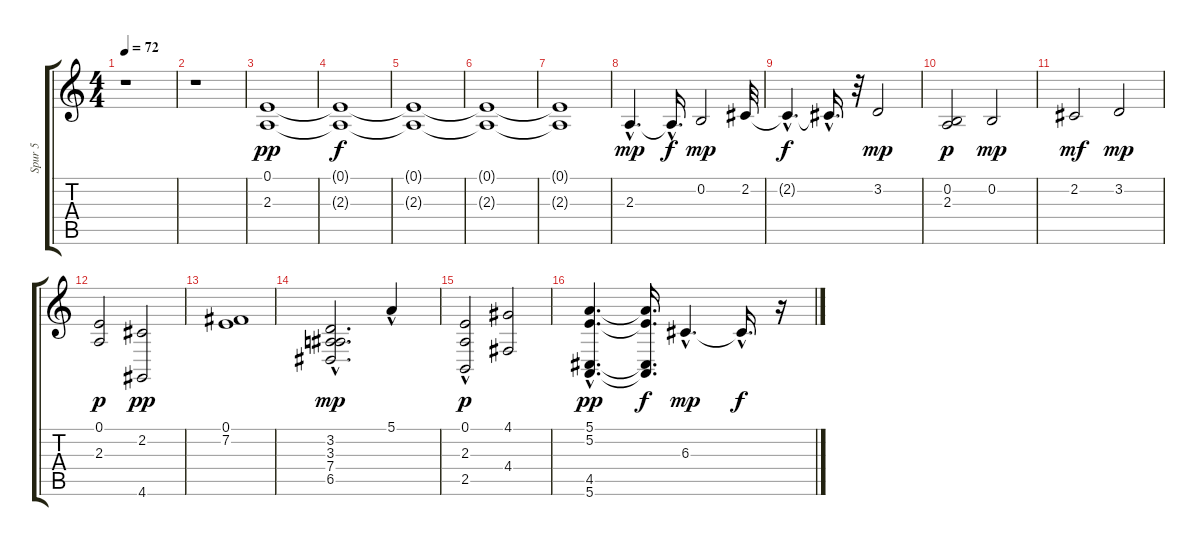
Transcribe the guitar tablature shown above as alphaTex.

\track ("Spur 5" "Spur 5") {instrument stringensemble2}
\staff {score tabs}
\tuning (E4 B3 G3 D3 A2 E2) {hide}
\ts (4 4)
\tempo 72
\clef g2
\ks c
r.1{dy pp instrument stringensemble2} |
r.1 |
(0.1 2.3).1 |
(0.1{t} 2.3{t}).1{dy f} |
(0.1{t} 2.3{t}).1 |
(0.1{t} 2.3{t}).1 |
(0.1{t} 2.3{t}).1 |
2.3{hac}.4{d dy mp} 2.3{hac t}.16{d dy f} 0.2.2{dy mp} 2.2.32 |
2.2{hac t}.4{d dy f} 2.2{hac t}.16{d} r.32 3.2.2{dy mp} |
(0.2 2.3).2{dy p} 0.2.2{dy mp} |
2.2.2{dy mf} 3.2.2{dy mp} |
(0.1 2.3).2{dy p} (2.2 4.6).2{dy pp} |
(0.1 7.2).1 |
(3.2 3.3{hac} 7.4{hac} 6.5).2{d dy mp} 5.1{hac}.4 |
(0.1 2.3{hac} 2.5).2{dy p} (4.1 4.4).2 |
(5.1{hac} 5.2{hac} 4.5{hac} 5.6{hac}).4{d dy pp} (5.1{t} 5.2{t} 4.5{t} 5.6{t}).16{d dy f} 6.3{hac}.4{d dy mp} 6.3{hac t}.16{d dy f} r.16
